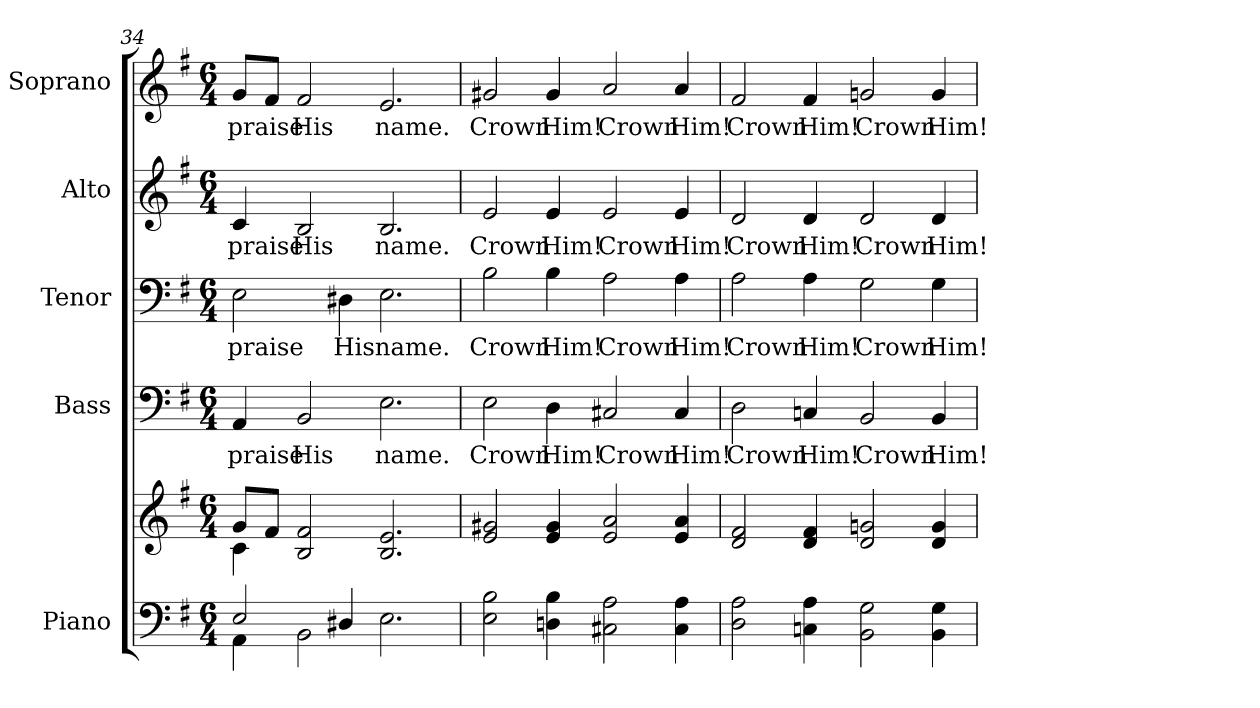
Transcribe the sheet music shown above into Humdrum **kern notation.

**kern	**kern	**kern	**text	**kern	**text	**kern	**text	**kern	**text
*part5	*part5	*part4	*part4	*part3	*part3	*part2	*part2	*part1	*part1
*staff6	*staff5	*staff4	*staff4	*staff3	*staff3	*staff2	*staff2	*staff1	*staff1
*I"Piano	*	*I"Bass	*	*I"Tenor	*	*I"Alto	*	*I"Soprano	*
*I'Pno.	*	*I'B.	*	*I'T.	*	*I'A.	*	*I'S.	*
*clefF4	*clefG2	*clefF4	*	*clefF4	*	*clefG2	*	*clefG2	*
*k[f#]	*k[f#]	*k[f#]	*	*k[f#]	*	*k[f#]	*	*k[f#]	*
*G:	*G:	*G:	*	*G:	*	*G:	*	*G:	*
*M6/4	*M6/4	*M6/4	*	*M6/4	*	*M6/4	*	*M6/4	*
=34	=34	=34	=34	=34	=34	=34	=34	=34	=34
*^	*^	*	*	*	*	*	*	*	*
!	!	!	!	!	!LO:LY:b:color=#000000	!	!	!	!	!	!
!	!	!	!	!	!	!	!LO:LY:b:color=#000000	!	!	!	!
!	!	!	!	!	!	!	!	!	!LO:LY:b:color=#000000	!	!
!	!	!	!	!	!	!	!	!	!	!	!LO:LY:b:color=#000000
2Ei/	4AAi\	8gi/L	4ci\	4AAi/	praise	2Ei\	praise	4ci/	praise	8gi/L	praise
.	.	8f#i/J	.	.	.	.	.	.	.	8f#i/J	.
!	!	!	!	!	!LO:LY:b:color=#000000	!	!	!	!	!	!
!	!	!	!	!	!	!	!	!	!LO:LY:b:color=#000000	!	!
!	!	!	!	!	!	!	!	!	!	!	!LO:LY:b:color=#000000
.	2BBi\	2Bi/ 2f#i	4ryy	2BBi/	His	.	.	2Bi/	His	2f#i/	His
!	!	!	!	!	!	!	!LO:LY:b:color=#000000	!	!	!	!
4D#Xi/	.	.	4ryy	.	.	4D#Xi\	His	.	.	.	.
!	!	!	!	!	!LO:LY:b:color=#000000	!	!	!	!	!	!
!	!	!	!	!	!	!	!LO:LY:b:color=#000000	!	!	!	!
!	!	!	!	!	!	!	!	!	!LO:LY:b:color=#000000	!	!
!	!	!	!	!	!	!	!	!	!	!	!LO:LY:b:color=#000000
2.Ei\	2.ryy	2.Bi/ 2.ei	2.ryy	2.Ei\	name.	2.Ei\	name.	2.Bi/	name.	2.ei/	name.
*v	*v	*	*	*	*	*	*	*	*	*	*
*	*v	*v	*	*	*	*	*	*	*	*
!!LO:PB:g=z
=35	=35	=35	=35	=35	=35	=35	=35	=35	=35
*^	*^	*	*	*	*	*	*	*	*
!	!	!	!	!	!LO:LY:b:color=#000000	!	!	!	!	!	!
*v	*v	*	*	*	*	*	*	*	*	*	*
*	*v	*v	*	*	*	*	*	*	*	*
*^	*^	*	*	*	*	*	*	*	*
!	!	!	!	!	!	!	!LO:LY:b:color=#000000	!	!	!	!
*v	*v	*	*	*	*	*	*	*	*	*	*
*	*v	*v	*	*	*	*	*	*	*	*
*^	*^	*	*	*	*	*	*	*	*
!	!	!	!	!	!	!	!	!	!LO:LY:b:color=#000000	!	!
*v	*v	*	*	*	*	*	*	*	*	*	*
*	*v	*v	*	*	*	*	*	*	*	*
*^	*^	*	*	*	*	*	*	*	*
!	!	!	!	!	!	!	!	!	!	!	!LO:LY:b:color=#000000
*v	*v	*	*	*	*	*	*	*	*	*	*
*	*v	*v	*	*	*	*	*	*	*	*
2Ei\ 2Bi	2ei/ 2g#Xi	2Ei\	Crown	2Bi\	Crown	2ei/	Crown	2g#Xi/	Crown
!	!	!	!LO:LY:b:color=#000000	!	!	!	!	!	!
!	!	!	!	!	!LO:LY:b:color=#000000	!	!	!	!
!	!	!	!	!	!	!	!LO:LY:b:color=#000000	!	!
!	!	!	!	!	!	!	!	!	!LO:LY:b:color=#000000
4Dni\ 4Bi	4ei/ 4g#i	4Di\	Him!	4Bi\	Him!	4ei/	Him!	4g#i/	Him!
!	!	!	!LO:LY:b:color=#000000	!	!	!	!	!	!
!	!	!	!	!	!LO:LY:b:color=#000000	!	!	!	!
!	!	!	!	!	!	!	!LO:LY:b:color=#000000	!	!
!	!	!	!	!	!	!	!	!	!LO:LY:b:color=#000000
2C#Xi\ 2Ai	2ei/ 2ai	2C#Xi/	Crown	2Ai\	Crown	2ei/	Crown	2ai/	Crown
!	!	!	!LO:LY:b:color=#000000	!	!	!	!	!	!
!	!	!	!	!	!LO:LY:b:color=#000000	!	!	!	!
!	!	!	!	!	!	!	!LO:LY:b:color=#000000	!	!
!	!	!	!	!	!	!	!	!	!LO:LY:b:color=#000000
4C#i\ 4Ai	4ei/ 4ai	4C#i/	Him!	4Ai\	Him!	4ei/	Him!	4ai/	Him!
=36	=36	=36	=36	=36	=36	=36	=36	=36	=36
!	!	!	!LO:LY:b:color=#000000	!	!	!	!	!	!
!	!	!	!	!	!LO:LY:b:color=#000000	!	!	!	!
!	!	!	!	!	!	!	!LO:LY:b:color=#000000	!	!
!	!	!	!	!	!	!	!	!	!LO:LY:b:color=#000000
2Di\ 2Ai	2di/ 2f#i	2Di\	Crown	2Ai\	Crown	2di/	Crown	2f#i/	Crown
!	!	!	!LO:LY:b:color=#000000	!	!	!	!	!	!
!	!	!	!	!	!LO:LY:b:color=#000000	!	!	!	!
!	!	!	!	!	!	!	!LO:LY:b:color=#000000	!	!
!	!	!	!	!	!	!	!	!	!LO:LY:b:color=#000000
4Cni\ 4Ai	4di/ 4f#i	4Cni/	Him!	4Ai\	Him!	4di/	Him!	4f#i/	Him!
!	!	!	!LO:LY:b:color=#000000	!	!	!	!	!	!
!	!	!	!	!	!LO:LY:b:color=#000000	!	!	!	!
!	!	!	!	!	!	!	!LO:LY:b:color=#000000	!	!
!	!	!	!	!	!	!	!	!	!LO:LY:b:color=#000000
2BBi\ 2Gi	2di/ 2gni	2BBi/	Crown	2Gi\	Crown	2di/	Crown	2gni/	Crown
!	!	!	!LO:LY:b:color=#000000	!	!	!	!	!	!
!	!	!	!	!	!LO:LY:b:color=#000000	!	!	!	!
!	!	!	!	!	!	!	!LO:LY:b:color=#000000	!	!
!	!	!	!	!	!	!	!	!	!LO:LY:b:color=#000000
4BBi\ 4Gi	4di/ 4gi	4BBi/	Him!	4Gi\	Him!	4di/	Him!	4gi/	Him!
=	=	=	=	=	=	=	=	=	=
*-	*-	*-	*-	*-	*-	*-	*-	*-	*-
